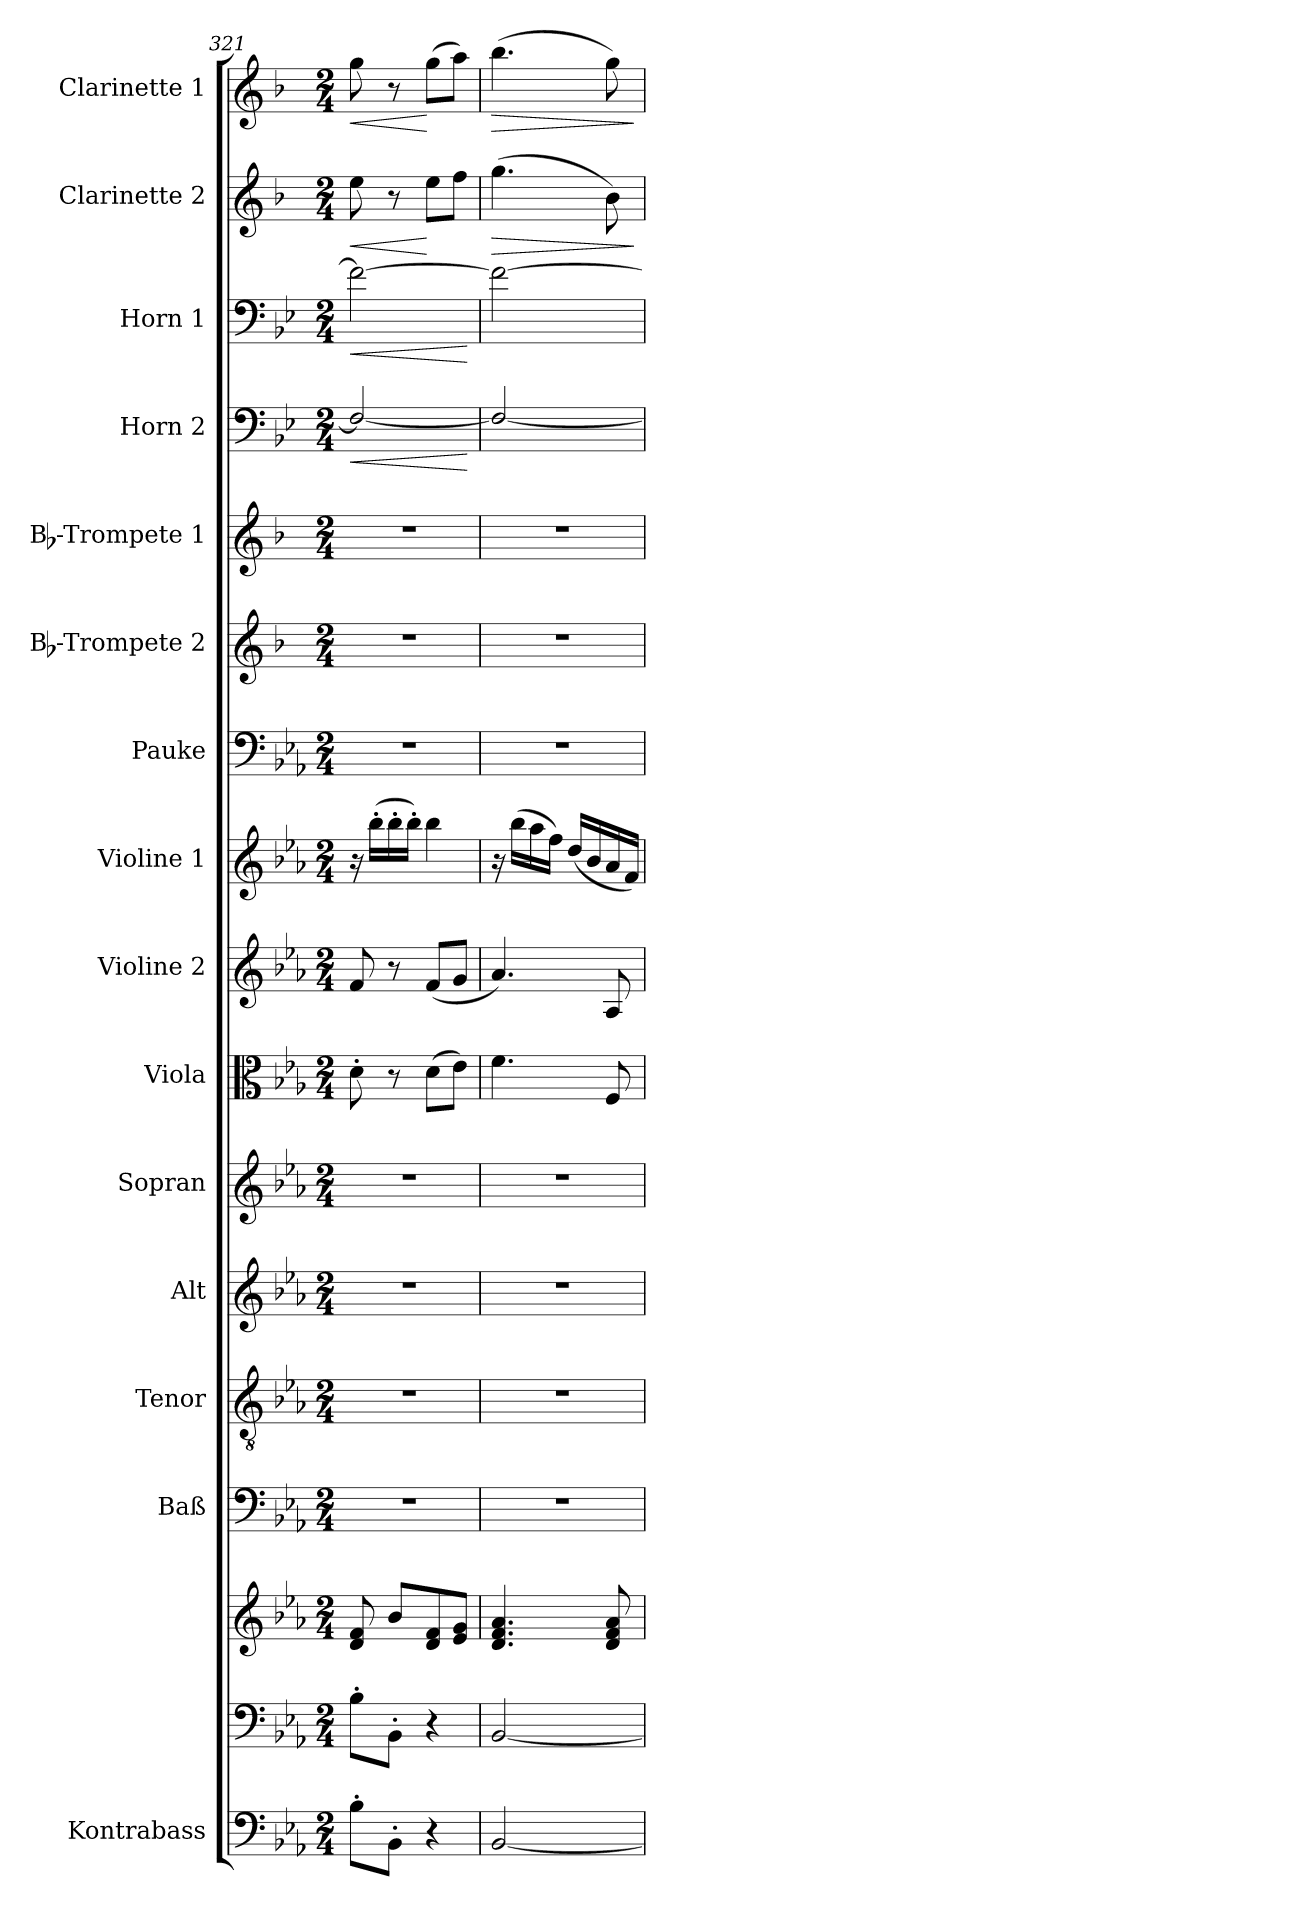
**kern	**kern	**kern	**kern	**kern	**kern	**kern	**kern	**kern	**kern	**kern	**kern	**kern	**kern	**dynam	**kern	**dynam	**kern	**dynam	**kern	**dynam
*part16	*part15	*part15	*part14	*part13	*part12	*part11	*part10	*part9	*part8	*part7	*part6	*part5	*part4	*part4	*part3	*part3	*part2	*part2	*part1	*part1
*staff17	*staff16	*staff15	*staff14	*staff13	*staff12	*staff11	*staff10	*staff9	*staff8	*staff7	*staff6	*staff5	*staff4	*staff4	*staff3	*staff3	*staff2	*staff2	*staff1	*staff1
*I"Kontrabass	*	*	*I"Baß	*I"Tenor	*I"Alt	*I"Sopran	*I"Viola	*I"Violine 2	*I"Violine 1	*I"Pauke	*I"Bb-Trompete 2	*I"Bb-Trompete 1	*I"Horn 2	*	*I"Horn 1	*	*I"Clarinette 2	*	*I"Clarinette 1	*
*I'Kb.	*	*	*I'Baß	*I'Ten	*I'Alt	*I'Sop	*I'Vla.	*I'Vln. 2	*I'Vln. 1	*I'Pk.	*I'Bb Trp. 2	*I'Bb Trp. 1	*I'Hrn. 2	*	*I'Hrn. 1	*	*I'Cl. 2	*	*I'Cl. 1	*
!!LO:PB:g=z
*clefF4	*clefF4	*clefG2	*clefF4	*clefGv2	*clefG2	*clefG2	*clefC3	*clefG2	*clefG2	*clefF4	*clefG2	*clefG2	*clefF4	*	*clefF4	*	*clefG2	*	*clefG2	*
*ITrd7c12	*	*	*	*	*	*	*	*	*	*	*ITrd1c2	*ITrd1c2	*ITrd4c7	*	*ITrd4c7	*	*ITrd1c2	*	*ITrd1c2	*
*k[b-e-a-]	*k[b-e-a-]	*k[b-e-a-]	*k[b-e-a-]	*k[b-e-a-]	*k[b-e-a-]	*k[b-e-a-]	*k[b-e-a-]	*k[b-e-a-]	*k[b-e-a-]	*k[b-e-a-]	*k[b-e-a-]	*k[b-e-a-]	*k[b-e-a-]	*	*k[b-e-a-]	*	*k[b-e-a-]	*	*k[b-e-a-]	*
*E-:	*E-:	*E-:	*E-:	*E-:	*E-:	*E-:	*E-:	*E-:	*E-:	*E-:	*E-:	*E-:	*E-:	*	*E-:	*	*E-:	*	*E-:	*
*M2/4	*M2/4	*M2/4	*M2/4	*M2/4	*M2/4	*M2/4	*M2/4	*M2/4	*M2/4	*M2/4	*M2/4	*M2/4	*M2/4	*	*M2/4	*	*M2/4	*	*M2/4	*
=321	=321	=321	=321	=321	=321	=321	=321	=321	=321	=321	=321	=321	=321	=321	=321	=321	=321	=321	=321	=321
!	!	!	!	!	!	!	!	!	!	!	!	!	!	!LO:HP:b	!	!LO:HP:b	!	!LO:HP:b	!	!LO:HP:b
8BB-'>\L	8B-'>\L	8d/ 8f/	2r	2r	2r	2r	8d'>\	8f/	16r	2r	2r	2r	2BB-/_	<	2B-\_	<	8dd\	<	8ff\	<
.	.	.	.	.	.	.	.	.	(>16bb-'>\LL	.	.	.	.	.	.	.	.	.	.	.
8BBB-'>\J	8BB-'>\J	8b-/L	.	.	.	.	8r	8r	16bb-'>\	.	.	.	.	.	.	.	8r	.	8r	.
.	.	.	.	.	.	.	.	.	16bb-'>\JJ)	.	.	.	.	.	.	.	.	.	.	.
4r	4r	8d/ 8f/	.	.	.	.	(>8d\L	(<8f/L	4bb-\	.	.	.	.	.	.	.	8dd\L	[	(>8ff\L	[
.	.	8e-/ 8g/J	.	.	.	.	8e-\J)	8g/J	.	.	.	.	.	.	.	.	8ee-\J	.	8gg\J)	.
.	.	.	.	.	.	.	.	.	.	.	.	.	.	[	.	[	.	.	.	.
=322	=322	=322	=322	=322	=322	=322	=322	=322	=322	=322	=322	=322	=322	=322	=322	=322	=322	=322	=322	=322
!	!	!	!	!	!	!	!	!	!	!	!	!	!	!	!	!	!	!LO:HP:b	!	!LO:HP:b
[2BBB-/	[2BB-/	4.d/ 4.f/ 4.a-/	2r	2r	2r	2r	4.f\	4.a-/)	16r	2r	2r	2r	2BB-/_	.	2B-\_	.	(>4.ff\	>	(>4.aa-\	>
.	.	.	.	.	.	.	.	.	(>16bb-\LL	.	.	.	.	.	.	.	.	.	.	.
.	.	.	.	.	.	.	.	.	16aa-\	.	.	.	.	.	.	.	.	.	.	.
.	.	.	.	.	.	.	.	.	16ff\JJ)	.	.	.	.	.	.	.	.	.	.	.
.	.	.	.	.	.	.	.	.	(<16dd/LL	.	.	.	.	.	.	.	.	.	.	.
.	.	.	.	.	.	.	.	.	16b-/	.	.	.	.	.	.	.	.	.	.	.
.	.	8d/ 8f/ 8a-/	.	.	.	.	8F/	8A-/	16a-/	.	.	.	.	.	.	.	8a-\)	.	8ff\)	.
.	.	.	.	.	.	.	.	.	16f/JJ)	.	.	.	.	.	.	.	.	.	.	.
.	.	.	.	.	.	.	.	.	.	.	.	.	.	.	.	.	.	]	.	]
=	=	=	=	=	=	=	=	=	=	=	=	=	=	=	=	=	=	=	=	=
*-	*-	*-	*-	*-	*-	*-	*-	*-	*-	*-	*-	*-	*-	*-	*-	*-	*-	*-	*-	*-
